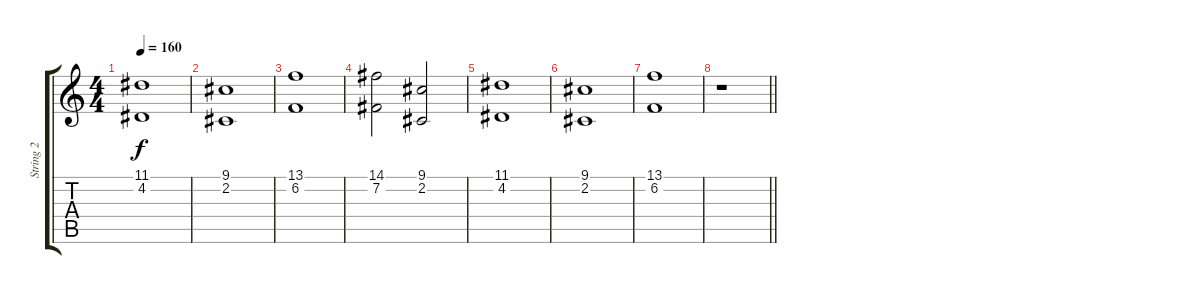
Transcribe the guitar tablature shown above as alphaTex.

\track ("String 2" "String 2") {instrument stringensemble2}
\staff {score tabs}
\tuning (E4 B3 G3 D3 A2 E2) {hide}
\ts (4 4)
\tempo 160
\clef g2
\ks c
(11.1 4.2).1{dy f} |
(9.1 2.2).1 |
(13.1 6.2).1 |
(14.1 7.2).2 (9.1 2.2).2 |
(11.1 4.2).1 |
(9.1 2.2).1 |
(13.1 6.2).1 |
\barLineRight lightlight
r.1
